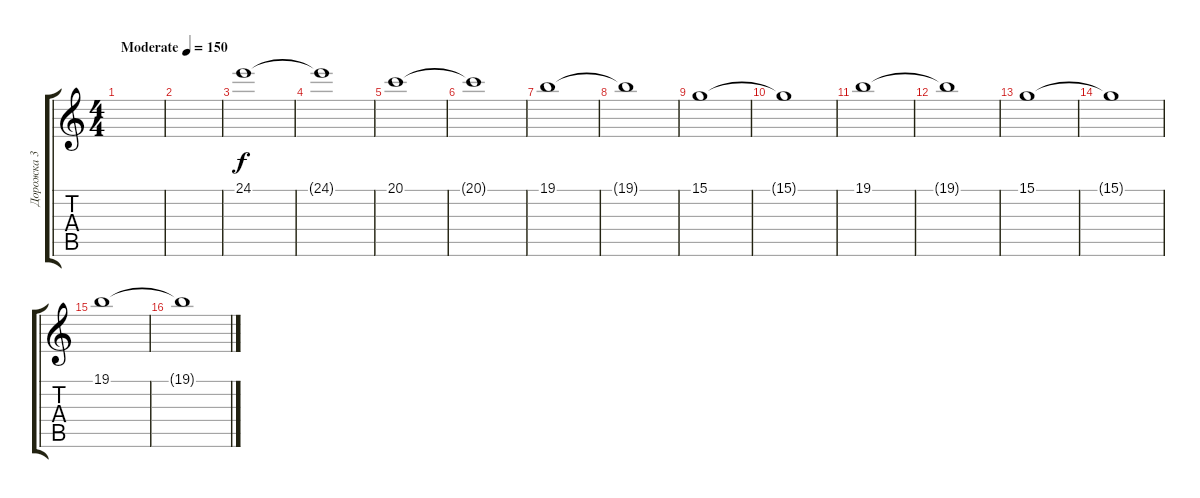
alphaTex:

\track ("Дорожка 3" "Дорожка 3") {instrument pad1newage}
\staff {score tabs}
\tuning (E4 B3 G3 D3 A2 E2) {hide}
\ts (4 4)
\tempo (150 "Moderate")
\clef g2
\ks c
|
|
24.1.1 |
24.1{t}.1 |
20.1.1 |
20.1{t}.1 |
19.1.1 |
19.1{t}.1 |
15.1.1 |
15.1{t}.1 |
19.1.1 |
19.1{t}.1 |
15.1.1 |
15.1{t}.1 |
19.1.1 |
19.1{t}.1
